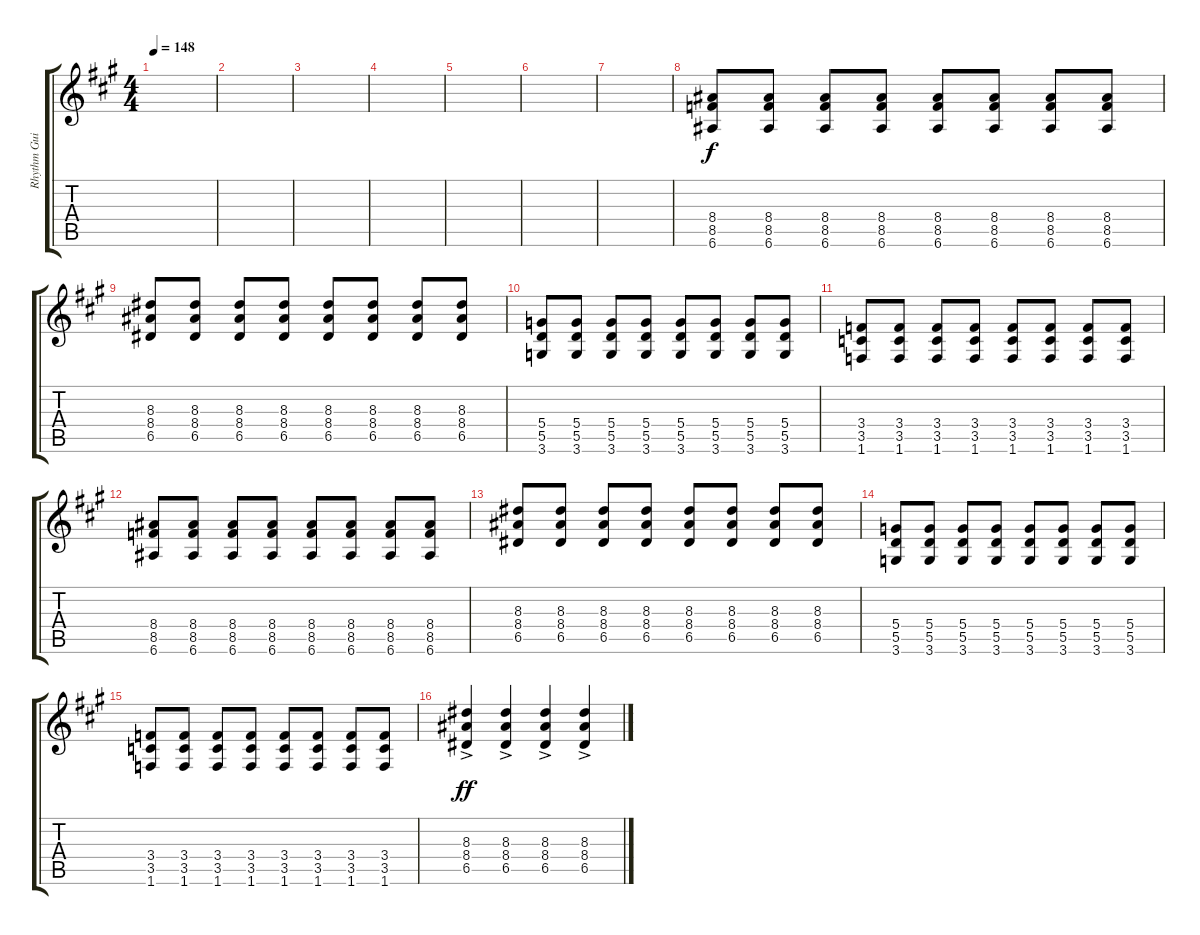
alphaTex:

\track ("Rhythm Guitar" "Rhythm Gui") {instrument distortionguitar}
\staff {score tabs}
\tuning (E4 B3 G3 D3 A2 E2) {hide}
\ts (4 4)
\tempo 148
\clef g2
\ks a
|
|
|
|
|
|
|
(8.4 8.5 6.6).8 (8.4 8.5 6.6).8 (8.4 8.5 6.6).8 (8.4 8.5 6.6).8 (8.4 8.5 6.6).8 (8.4 8.5 6.6).8 (8.4 8.5 6.6).8 (8.4 8.5 6.6).8 |
(8.3 8.4 6.5).8 (8.3 8.4 6.5).8 (8.3 8.4 6.5).8 (8.3 8.4 6.5).8 (8.3 8.4 6.5).8 (8.3 8.4 6.5).8 (8.3 8.4 6.5).8 (8.3 8.4 6.5).8 |
(5.4 5.5 3.6).8 (5.4 5.5 3.6).8 (5.4 5.5 3.6).8 (5.4 5.5 3.6).8 (5.4 5.5 3.6).8 (5.4 5.5 3.6).8 (5.4 5.5 3.6).8 (5.4 5.5 3.6).8 |
(3.4 3.5 1.6).8 (3.4 3.5 1.6).8 (3.4 3.5 1.6).8 (3.4 3.5 1.6).8 (3.4 3.5 1.6).8 (3.4 3.5 1.6).8 (3.4 3.5 1.6).8 (3.4 3.5 1.6).8 |
(8.4 8.5 6.6).8 (8.4 8.5 6.6).8 (8.4 8.5 6.6).8 (8.4 8.5 6.6).8 (8.4 8.5 6.6).8 (8.4 8.5 6.6).8 (8.4 8.5 6.6).8 (8.4 8.5 6.6).8 |
(8.3 8.4 6.5).8 (8.3 8.4 6.5).8 (8.3 8.4 6.5).8 (8.3 8.4 6.5).8 (8.3 8.4 6.5).8 (8.3 8.4 6.5).8 (8.3 8.4 6.5).8 (8.3 8.4 6.5).8 |
(5.4 5.5 3.6).8 (5.4 5.5 3.6).8 (5.4 5.5 3.6).8 (5.4 5.5 3.6).8 (5.4 5.5 3.6).8 (5.4 5.5 3.6).8 (5.4 5.5 3.6).8 (5.4 5.5 3.6).8 |
(3.4 3.5 1.6).8 (3.4 3.5 1.6).8 (3.4 3.5 1.6).8 (3.4 3.5 1.6).8 (3.4 3.5 1.6).8 (3.4 3.5 1.6).8 (3.4 3.5 1.6).8 (3.4 3.5 1.6).8 |
(8.3{ac} 8.4{ac} 6.5{ac}).4{dy ff} (8.3{ac} 8.4{ac} 6.5{ac}).4 (8.3{ac} 8.4{ac} 6.5{ac}).4 (8.3{ac} 8.4{ac} 6.5{ac}).4
